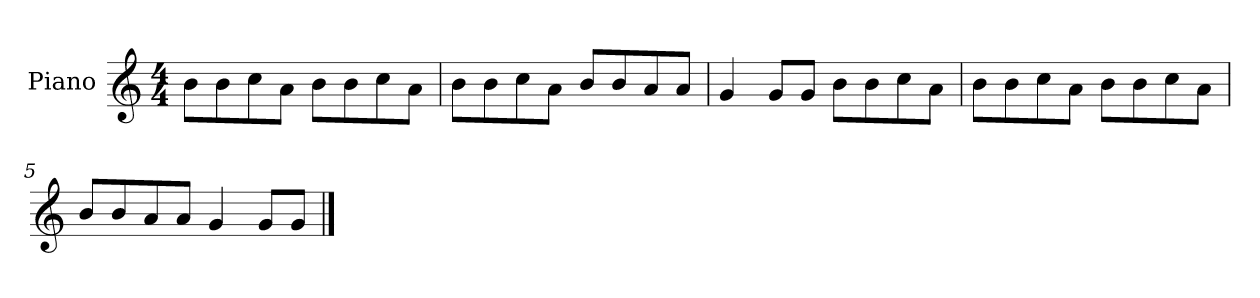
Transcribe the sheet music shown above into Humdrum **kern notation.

**kern
*part1
*staff1
*I"Piano
*I'P-no
*clefG2
*k[]
*M4/4
*MM90
=1
8b\L
8b\
8cc\
8a\J
8b\L
8b\
8cc\
8a\J
=2
8b\L
8b\
8cc\
8a\J
8b/L
8b/
8a/
8a/J
=3
4g/
8g/L
8g/J
8b\L
8b\
8cc\
8a\J
=4
8b\L
8b\
8cc\
8a\J
8b\L
8b\
8cc\
8a\J
=5
8b/L
8b/
8a/
8a/J
4g/
8g/L
8g/J
==
*-
